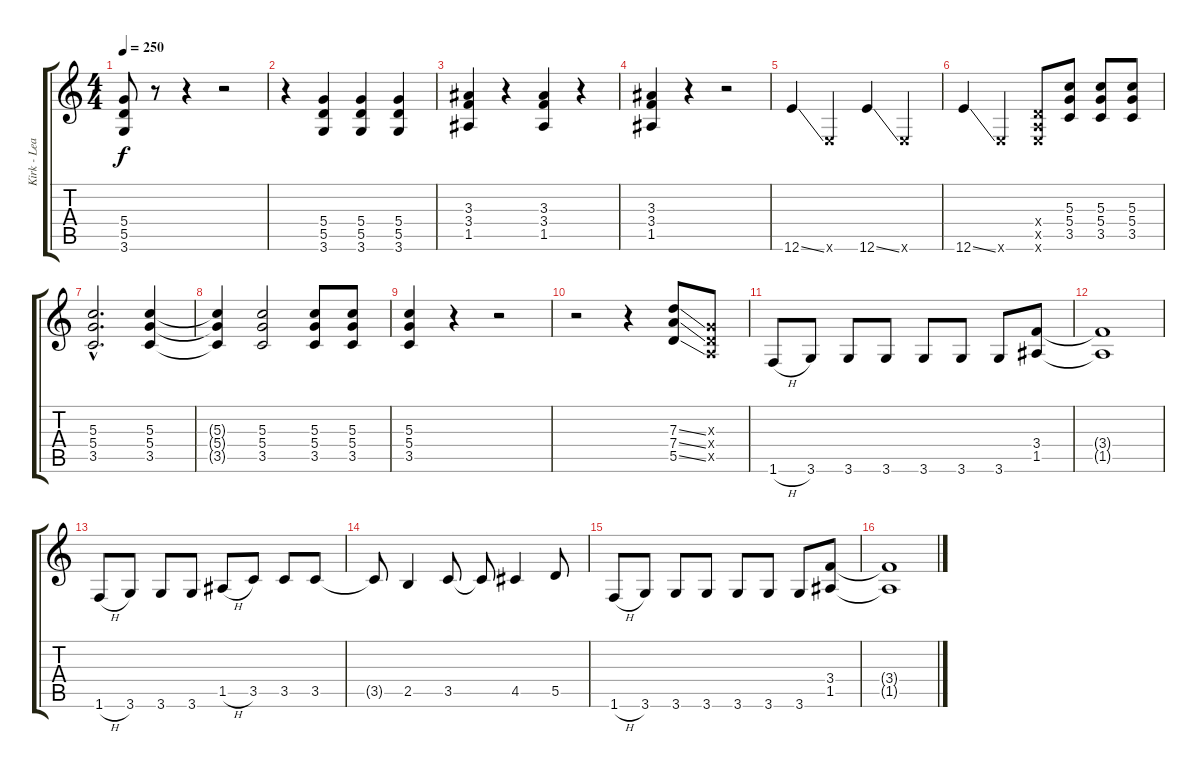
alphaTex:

\track ("Kirk - Lead Guitar" "Kirk - Lea") {instrument distortionguitar}
\staff {score tabs}
\tuning (E4 B3 G3 D3 A2 E2) {hide}
\ts (4 4)
\tempo 250
\clef g2
\ks c
(5.4{t} 5.5{t} 3.6{t}).8{dy f} r.8 r.4 r.2 |
r.4 (5.4 5.5 3.6).4 (5.4 5.5 3.6).4 (5.4 5.5 3.6).4 |
(3.3 3.4 1.5).4 r.4 (3.3 3.4 1.5).4 r.4 |
(3.3 3.4 1.5).4 r.4 r.2 |
12.6{ss}.4 0.6{x}.4 12.6{ss}.4 0.6{x}.4 |
12.6{ss}.4 0.6{x}.4 (0.4{x} 0.5{x} 0.6{x}).8 (5.3 5.4 3.5).8 (5.3 5.4 3.5).8 (5.3 5.4 3.5).8 |
(5.3{hac} 5.4{hac} 3.5{hac}).2{d} (5.3 5.4 3.5).4 |
(5.3{t} 5.4{t} 3.5{t}).4 (5.3 5.4 3.5).2 (5.3 5.4 3.5).8 (5.3 5.4 3.5).8 |
(5.3 5.4 3.5).4 r.4 r.2 |
r.2 r.4 (7.3{ss} 7.4{ss} 5.5{ss}).8 (0.3{x} 0.4{x} 0.5{x}).8 |
1.6{h}.8 3.6.8 3.6.8 3.6.8 3.6.8 3.6.8 3.6.8 (3.4 1.5).8 |
(3.4{t} 1.5{t}).1 |
1.6{h}.8 3.6.8 3.6.8 3.6.8 1.5{h}.8 3.5.8 3.5.8 3.5.8 |
3.5{t}.8 2.5.4 3.5.8 3.5{t}.8 4.5.4 5.5.8 |
1.6{h}.8 3.6.8 3.6.8 3.6.8 3.6.8 3.6.8 3.6.8 (3.4 1.5).8 |
(3.4{t} 1.5{t}).1
